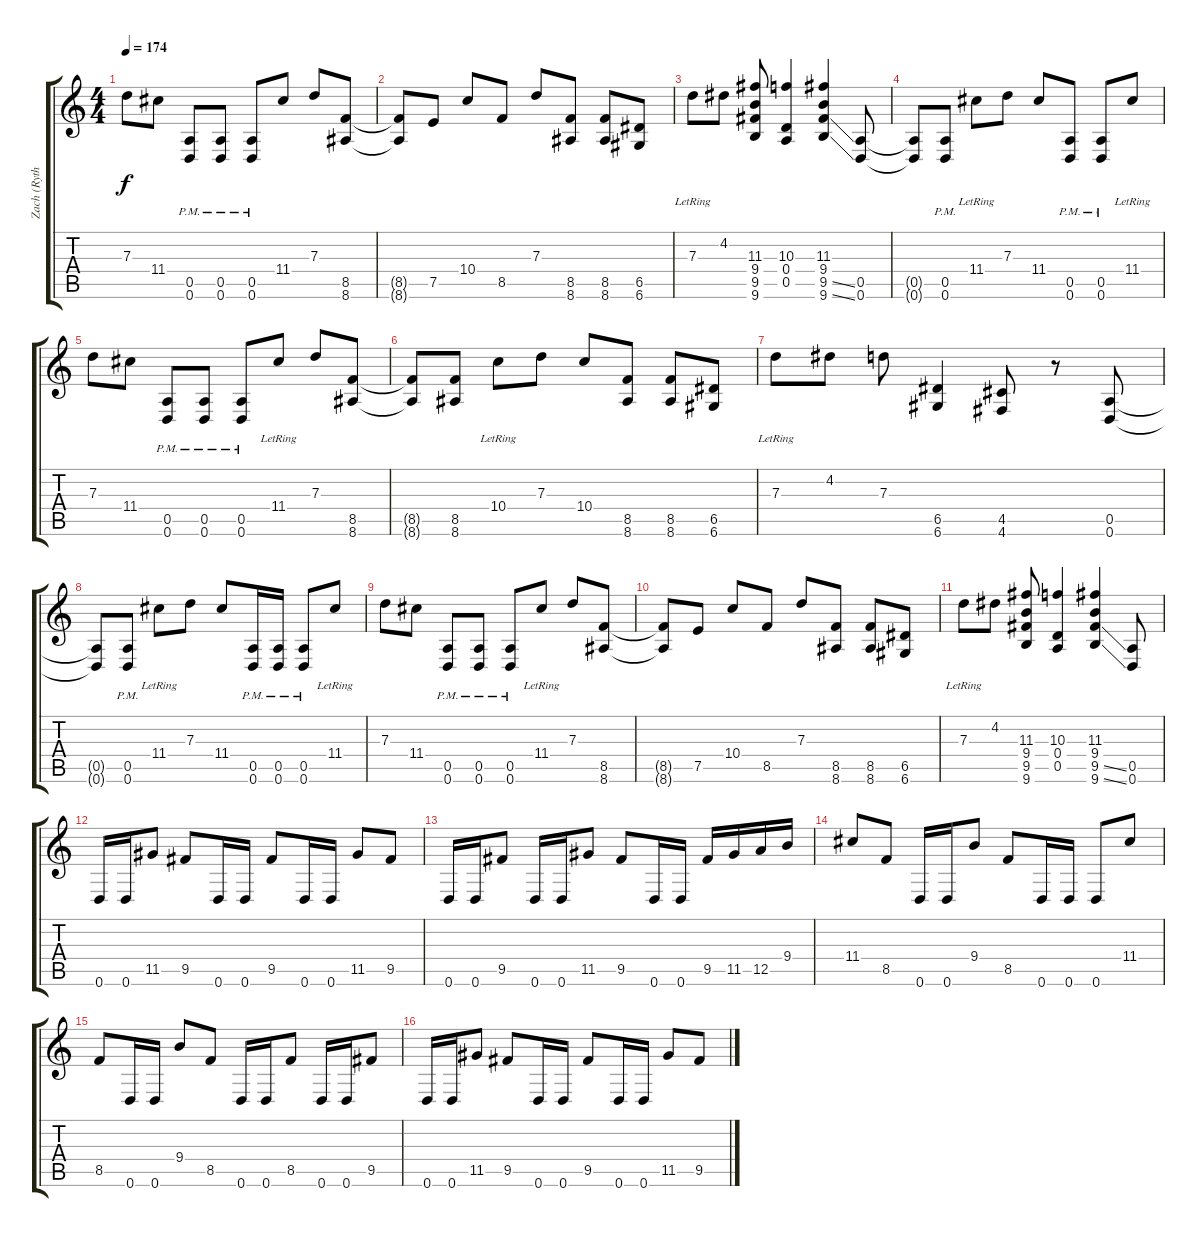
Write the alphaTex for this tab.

\track ("Zach (Rythym)" "Zach (Ryth") {instrument distortionguitar}
\staff {score tabs}
\tuning (E4 B3 G3 D3 A2 D2) {hide}
\ts (4 4)
\tempo 174
\clef g2
\ks c
7.3.8{dy f} 11.4.8 (0.5{pm} 0.6{pm}).8 (0.5{pm} 0.6{pm}).8 (0.5{pm} 0.6{pm}).8 11.4.8 7.3.8 (8.5 8.6).8 |
(8.5{t} 8.6{t}).8 7.5.8 10.4.8 8.5.8 7.3.8 (8.5 8.6).8 (8.5 8.6).8 (6.5 6.6).8 |
7.3{lr}.8 4.2.8 (11.3 9.4 9.5 9.6).8 (10.3 0.4 0.5).4 (11.3 9.4 9.5{ss} 9.6{ss}).4 (0.5 0.6).8 |
(0.5{t} 0.6{t}).8 (0.5{pm} 0.6{pm}).8 11.4{lr}.8 7.3.8 11.4.8 (0.5{pm} 0.6{pm}).8 (0.5{pm} 0.6{pm}).8 11.4{lr}.8 |
7.3.8 11.4.8 (0.5{pm} 0.6{pm}).8 (0.5{pm} 0.6{pm}).8 (0.5{pm} 0.6{pm}).8 11.4{lr}.8 7.3.8 (8.5 8.6).8 |
(8.5{t} 8.6{t}).8 (8.5 8.6).8 10.4{lr}.8 7.3.8 10.4.8 (8.5 8.6).8 (8.5 8.6).8 (6.5 6.6).8 |
7.3{lr}.8 4.2.8 7.3.8 (6.5 6.6).4 (4.5 4.6).8 r.8 (0.5 0.6).8 |
(0.5{t} 0.6{t}).8 (0.5{pm} 0.6{pm}).8 11.4{lr}.8 7.3.8 11.4.8 (0.5{pm} 0.6{pm}).16 (0.5{pm} 0.6{pm}).16 (0.5{pm} 0.6{pm}).8 11.4{lr}.8 |
7.3.8 11.4.8 (0.5{pm} 0.6{pm}).8 (0.5{pm} 0.6{pm}).8 (0.5{pm} 0.6{pm}).8 11.4{lr}.8 7.3.8 (8.5 8.6).8 |
(8.5{t} 8.6{t}).8 7.5.8 10.4.8 8.5.8 7.3.8 (8.5 8.6).8 (8.5 8.6).8 (6.5 6.6).8 |
7.3{lr}.8 4.2.8 (11.3 9.4 9.5 9.6).8 (10.3 0.4 0.5).4 (11.3 9.4 9.5{ss} 9.6{ss}).4 (0.5 0.6).8 |
0.6.16 0.6.16 11.5.8 9.5.8 0.6.16 0.6.16 9.5.8 0.6.16 0.6.16 11.5.8 9.5.8 |
0.6.16 0.6.16 9.5.8 0.6.16 0.6.16 11.5.8 9.5.8 0.6.16 0.6.16 9.5.16 11.5.16 12.5.16 9.4.16 |
11.4.8 8.5.8 0.6.16 0.6.16 9.4.8 8.5.8 0.6.16 0.6.16 0.6.8 11.4.8 |
8.5.8 0.6.16 0.6.16 9.4.8 8.5.8 0.6.16 0.6.16 8.5.8 0.6.16 0.6.16 9.5.8 |
0.6.16 0.6.16 11.5.8 9.5.8 0.6.16 0.6.16 9.5.8 0.6.16 0.6.16 11.5.8 9.5.8
